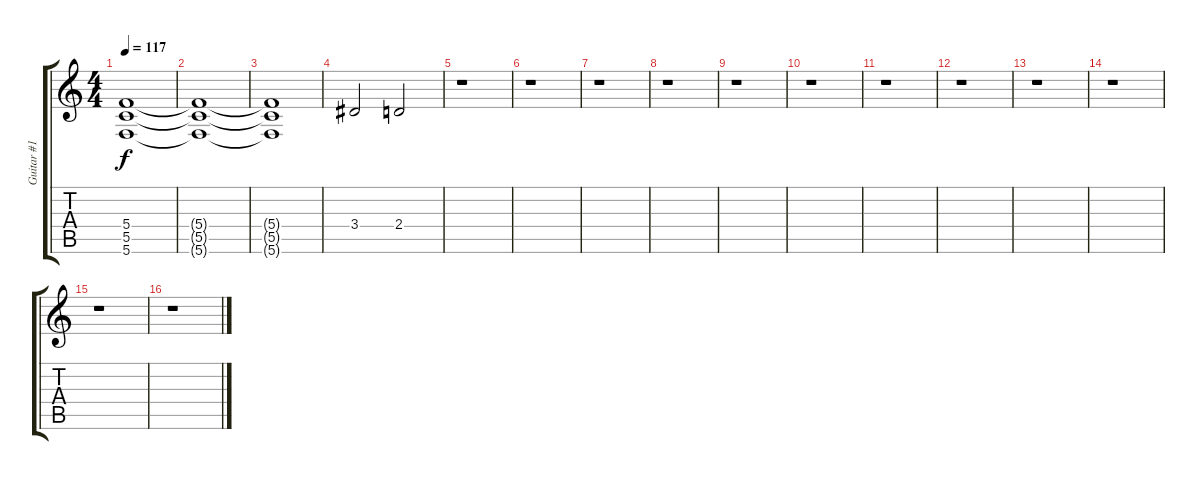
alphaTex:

\track ("Guitar #1" "Guitar #1") {instrument distortionguitar}
\staff {score tabs}
\tuning (D4 A3 F3 C3 G2 C2) {hide}
\ts (4 4)
\tempo 117
\clef g2
\ks c
(5.4 5.5 5.6).1{dy f} |
(5.4{t} 5.5{t} 5.6{t}).1 |
(5.4{t} 5.5{t} 5.6{t}).1 |
3.4.2 2.4.2 |
r.1 |
r.1 |
r.1 |
r.1 |
r.1 |
r.1 |
r.1 |
r.1 |
r.1 |
r.1 |
r.1 |
r.1
